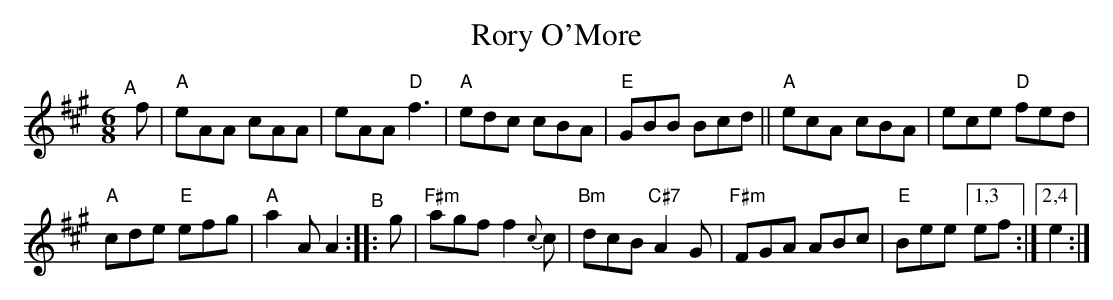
X:1
T: Rory O'More
M: 6/8
K: A
"^A"[|] f |\
"A"eAA cAA | eAA "D"f3 | "A"edc cBA | "E"GBB Bcd || "A"ecA cBA | ece "D"fed |
"A"cde "E"efg | "A"a2A A2 "^B":: g | "F#m"agf f2{c}c | "Bm"dcB "C#7"A2G | "F#m"FGA ABc | "E"Bee [1,3 ef :|[2,4 e2 :|
